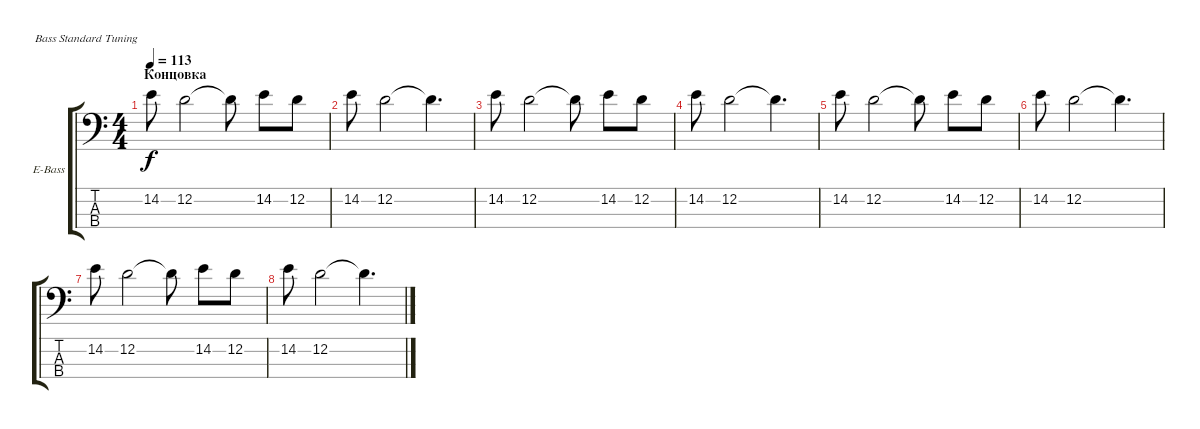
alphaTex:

\defaultSystemsLayout 4
\bracketExtendMode groupsimilarinstruments
\firstSystemTrackNameOrientation horizontal
\otherSystemsTrackNameOrientation horizontal
\track ("А. Андреев" "E-Bass") {instrument electricbassfinger}
\staff {score tabs}
\tuning (G2 D2 A1 E1)
\ts (4 4)
\section ("" "Концовка")
\tempo 113
\clef f4
\ks c
14.2.8{dy f} 12.2.2 12.2{t}.8 14.2.8 12.2.8 |
14.2.8 12.2.2 12.2{t}.4{d} |
14.2.8 12.2.2 12.2{t}.8 14.2.8 12.2.8 |
14.2.8 12.2.2 12.2{t}.4{d} |
14.2.8 12.2.2 12.2{t}.8 14.2.8 12.2.8 |
14.2.8 12.2.2 12.2{t}.4{d} |
14.2.8 12.2.2 12.2{t}.8 14.2.8 12.2.8 |
14.2.8 12.2.2 12.2{t}.4{d}
